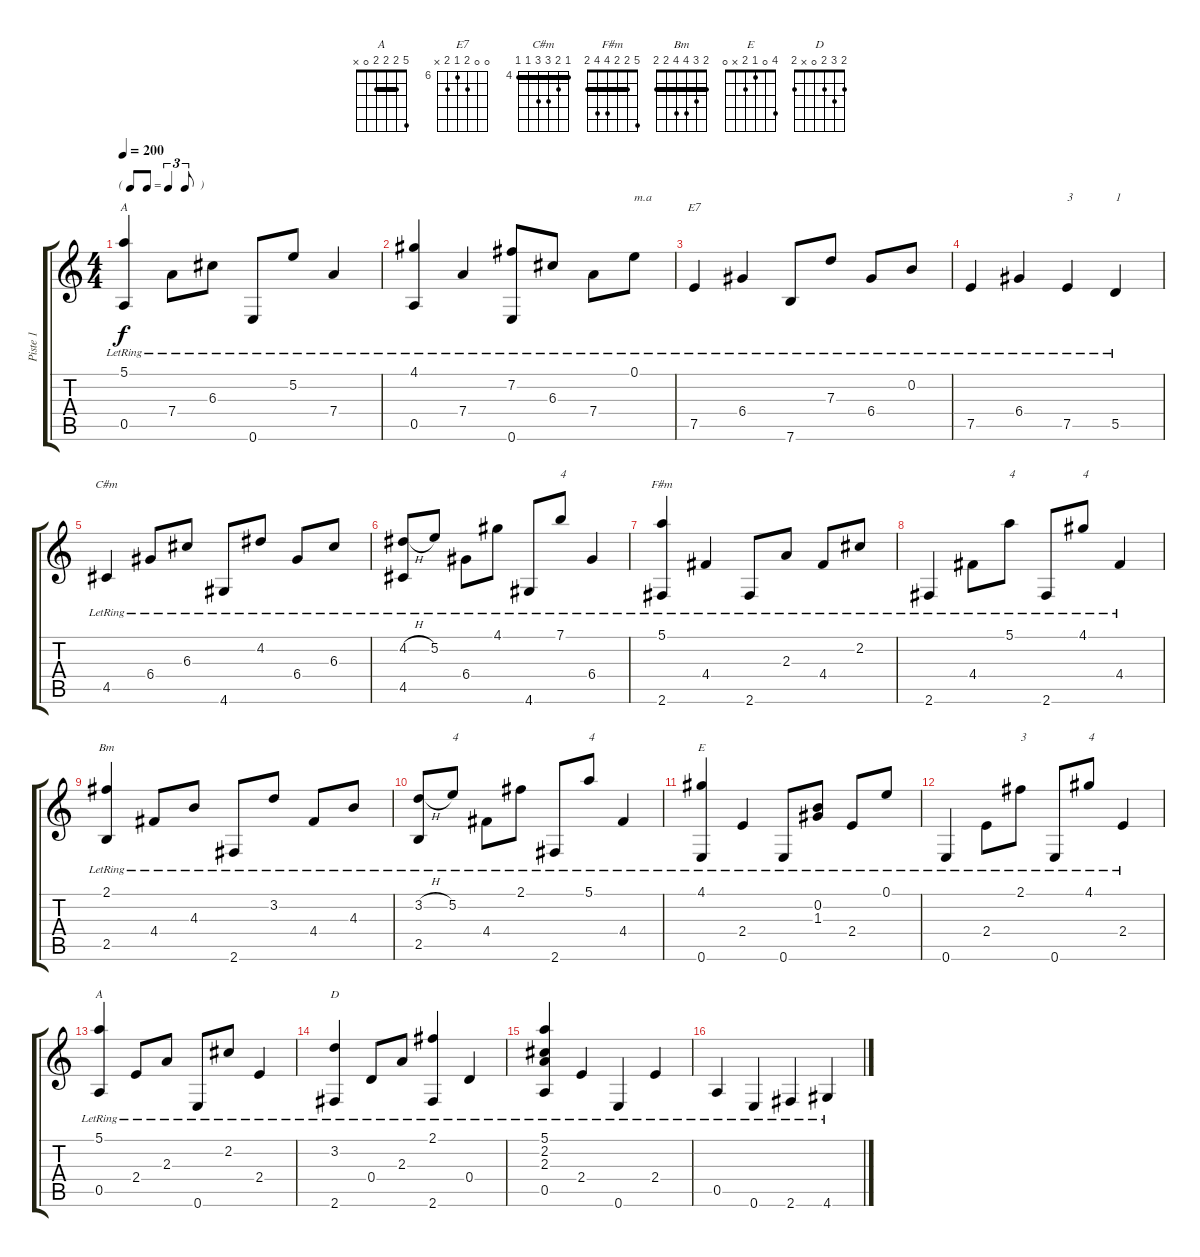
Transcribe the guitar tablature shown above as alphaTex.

\track ("Piste 1" "Piste 1") {instrument acousticguitarnylon}
\staff {score tabs}
\tuning (E4 B3 G3 D3 A2 E2) {hide}
\chord ("A" 5 5 6 7 0 x) {firstfret 5 barre 5}
\chord ("E7" 0 0 7 6 7 x) {firstfret 6}
\chord ("C#m" 4 5 6 6 4 4) {firstfret 4 barre 4}
\chord ("F#m" 5 2 2 4 4 2) {barre 2}
\chord ("Bm" 2 3 4 4 2 2) {barre 2}
\chord ("E" 4 0 1 2 x 0)
\chord ("A" 5 2 2 2 0 x) {barre 2}
\chord ("D" 2 3 2 0 x 2)
\ts (4 4)
\tf triplet8th
\tempo 200
\clef g2
\ks c
(5.1{lr} 0.5{lr}).4{ch "A" dy f instrument acousticguitarnylon} 7.4{lr}.8 6.3{lr}.8 0.6{lr}.8 5.2{lr}.8 7.4{lr}.4 |
(4.1{lr} 0.5{lr}).4 7.4{lr}.4 (7.2{lr} 0.6{lr}).8 6.3{lr}.8 7.4{lr}.8 0.1{lr}.8{txt "m.a"} |
7.5{lr}.4{ch "E7"} 6.4{lr}.4 7.6{lr}.8 7.3{lr}.8 6.4{lr}.8 0.2{lr}.8 |
7.5{lr}.4 6.4{lr}.4 7.5{lr}.4{txt "3"} 5.5{lr}.4{txt "1"} |
4.5{lr}.4{ch "C#m"} 6.4{lr}.8 6.3{lr}.8 4.6{lr}.8 4.2{lr}.8 6.4{lr}.8 6.3{lr}.8 |
(4.2{h} 4.5{lr}).8 5.2{lr}.8 6.4{lr}.8 4.1{lr}.8 4.6{lr}.8 7.1{lr}.8{txt "4"} 6.4{lr}.4 |
(5.1{lr} 2.6{lr}).4{ch "F#m"} 4.4{lr}.4 2.6{lr}.8 2.3{lr}.8 4.4{lr}.8 2.2{lr}.8 |
2.6{lr}.4 4.4{lr}.8 5.1{lr}.8{txt "4"} 2.6{lr}.8 4.1{lr}.8{txt "4"} 4.4{lr}.4 |
(2.1{lr} 2.5{lr}).4{ch "Bm"} 4.4{lr}.8 4.3{lr}.8 2.6{lr}.8 3.2{lr}.8 4.4{lr}.8 4.3{lr}.8 |
(3.2{h} 2.5{lr}).8 5.2{lr}.8{txt "4"} 4.4{lr}.8 2.1{lr}.8 2.6{lr}.8 5.1{lr}.8{txt "4"} 4.4{lr}.4 |
(4.1{lr} 0.6{lr}).4{ch "E"} 2.4{lr}.4 0.6{lr}.8 (0.2{lr} 1.3{lr}).8 2.4{lr}.8 0.1{lr}.8 |
0.6{lr}.4 2.4{lr}.8 2.1{lr}.8{txt "3"} 0.6{lr}.8 4.1{lr}.8{txt "4"} 2.4{lr}.4 |
(5.1{lr} 0.5{lr}).4{ch "A"} 2.4{lr}.8 2.3{lr}.8 0.6{lr}.8 2.2{lr}.8 2.4{lr}.4 |
(3.2{lr} 2.6{lr}).4{ch "D"} 0.4{lr}.8 2.3{lr}.8 (2.1{lr} 2.6{lr}).4 0.4{lr}.4 |
(5.1{lr} 2.2{lr} 2.3{lr} 0.5{lr}).4 2.4{lr}.4 0.6{lr}.4 2.4{lr}.4 |
0.5{lr}.4 0.6{lr}.4 2.6{lr}.4 4.6{lr}.4
